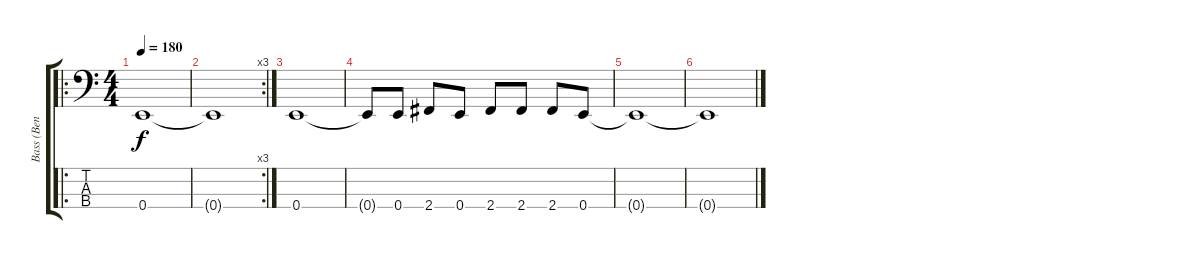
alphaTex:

\track ("Bass (Ben Keney)" "Bass (Ben ") {instrument electricbassfinger}
\staff {score tabs}
\tuning (G2 D2 A1 E1) {hide}
\ro
\ts (4 4)
\tempo 180
\clef f4
\ks c
0.4.1{dy f} |
\rc 3
0.4{t}.1 |
0.4.1 |
0.4{t}.8 0.4.8 2.4.8 0.4.8 2.4.8 2.4.8 2.4.8 0.4.8 |
0.4{t}.1 |
0.4{t}.1
